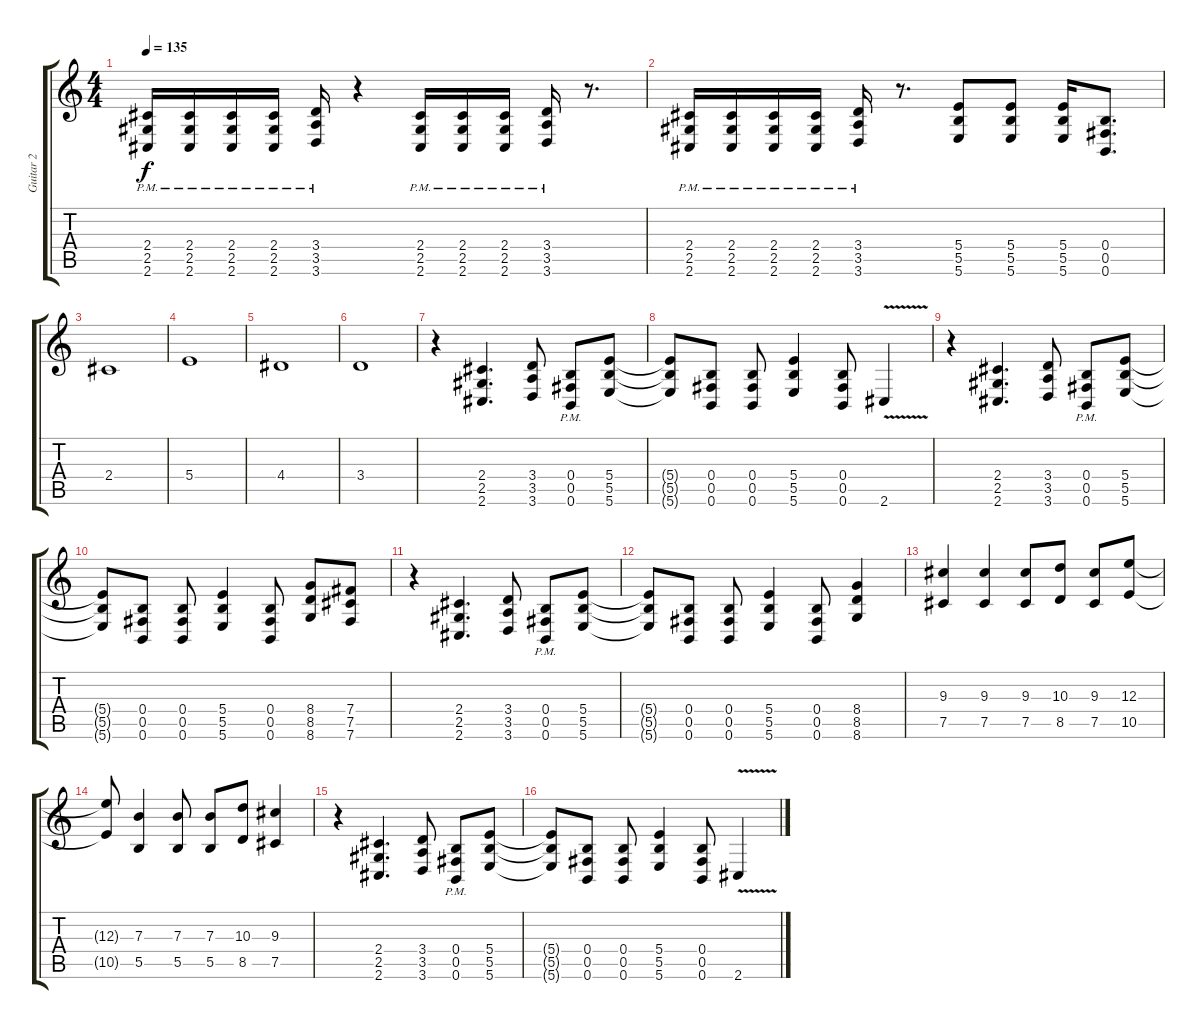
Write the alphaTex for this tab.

\track ("Guitar 2" "Guitar 2") {instrument overdrivenguitar}
\staff {score tabs}
\tuning (Db4 Ab3 E3 B2 Gb2 B1) {hide}
\ts (4 4)
\tempo 135
\clef g2
\ks c
(2.4{pm} 2.5{pm} 2.6{pm}).16{dy f} (2.4{pm} 2.5{pm} 2.6{pm}).16 (2.4{pm} 2.5{pm} 2.6{pm}).16 (2.4{pm} 2.5{pm} 2.6{pm}).16 (3.4{pm} 3.5{pm} 3.6{pm}).16 r.4 (2.4{pm} 2.5{pm} 2.6{pm}).16 (2.4{pm} 2.5{pm} 2.6{pm}).16 (2.4{pm} 2.5{pm} 2.6{pm}).16 (3.4{pm} 3.5{pm} 3.6{pm}).16 r.8{d} |
(2.4{pm} 2.5{pm} 2.6{pm}).16 (2.4{pm} 2.5{pm} 2.6{pm}).16 (2.4{pm} 2.5{pm} 2.6{pm}).16 (2.4{pm} 2.5{pm} 2.6{pm}).16 (3.4{pm} 3.5{pm} 3.6{pm}).16 r.8{d} (5.4 5.5 5.6).8 (5.4 5.5 5.6).8 (5.4 5.5 5.6).16 (0.4 0.5 0.6).8{d} |
2.4.1{balance 8} |
5.4.1 |
4.4.1 |
3.4.1 |
r.4{balance 0} (2.4 2.5 2.6).4{d} (3.4 3.5 3.6).8 (0.4{pm} 0.5{pm} 0.6{pm}).8 (5.4 5.5 5.6).8 |
(5.4{t} 5.5{t} 5.6{t}).8 (0.4 0.5 0.6).8 (0.4 0.5 0.6).8 (5.4 5.5 5.6).4 (0.4 0.5 0.6).8 2.6{v}.4 |
r.4 (2.4 2.5 2.6).4{d} (3.4 3.5 3.6).8 (0.4{pm} 0.5{pm} 0.6{pm}).8 (5.4 5.5 5.6).8 |
(5.4{t} 5.5{t} 5.6{t}).8 (0.4 0.5 0.6).8 (0.4 0.5 0.6).8 (5.4 5.5 5.6).4 (0.4 0.5 0.6).8 (8.4 8.5 8.6).8 (7.4 7.5 7.6).8 |
r.4 (2.4 2.5 2.6).4{d} (3.4 3.5 3.6).8 (0.4{pm} 0.5{pm} 0.6{pm}).8 (5.4 5.5 5.6).8 |
(5.4{t} 5.5{t} 5.6{t}).8 (0.4 0.5 0.6).8 (0.4 0.5 0.6).8 (5.4 5.5 5.6).4 (0.4 0.5 0.6).8 (8.4 8.5 8.6).4 |
(9.3 7.5).4 (9.3 7.5).4 (9.3 7.5).8 (10.3 8.5).8 (9.3 7.5).8 (12.3 10.5).8 |
(12.3{t} 10.5{t}).8 (7.3 5.5).4 (7.3 5.5).8 (7.3 5.5).8 (10.3 8.5).8 (9.3 7.5).4 |
r.4 (2.4 2.5 2.6).4{d} (3.4 3.5 3.6).8 (0.4{pm} 0.5{pm} 0.6{pm}).8 (5.4 5.5 5.6).8 |
(5.4{t} 5.5{t} 5.6{t}).8 (0.4 0.5 0.6).8 (0.4 0.5 0.6).8 (5.4 5.5 5.6).4 (0.4 0.5 0.6).8 2.6{v}.4
